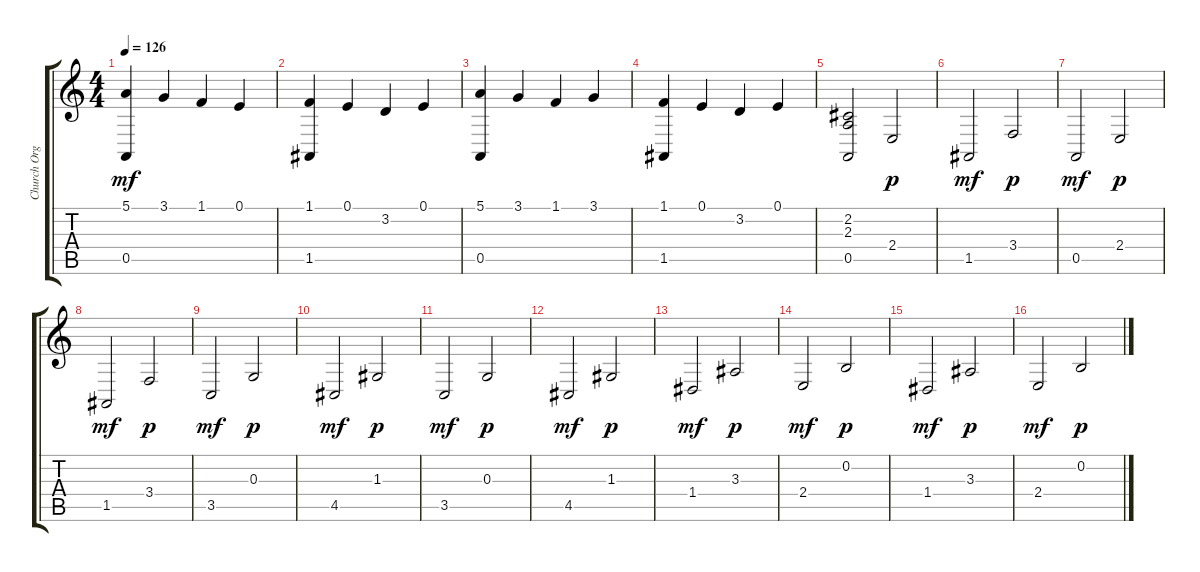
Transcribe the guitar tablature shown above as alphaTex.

\track ("Church Organ" "Church Org") {instrument churchorgan}
\staff {score tabs}
\tuning (E4 B3 G3 D3 A2 E2) {hide}
\ts (4 4)
\tempo 126
\clef g2
\ks c
(5.1 0.5).4{dy mf} 3.1.4 1.1.4 0.1.4 |
(1.1 1.5).4 0.1.4 3.2.4 0.1.4 |
(5.1 0.5).4 3.1.4 1.1.4 3.1.4 |
(1.1 1.5).4 0.1.4 3.2.4 0.1.4 |
(2.2 2.3 0.5).2 2.4.2{dy p} |
1.5.2{dy mf} 3.4.2{dy p} |
0.5.2{dy mf} 2.4.2{dy p} |
1.5.2{dy mf} 3.4.2{dy p} |
3.5.2{dy mf} 0.3.2{dy p} |
4.5.2{dy mf} 1.3.2{dy p} |
3.5.2{dy mf} 0.3.2{dy p} |
4.5.2{dy mf} 1.3.2{dy p} |
1.4.2{dy mf} 3.3.2{dy p} |
2.4.2{dy mf} 0.2.2{dy p} |
1.4.2{dy mf} 3.3.2{dy p} |
2.4.2{dy mf} 0.2.2{dy p}
